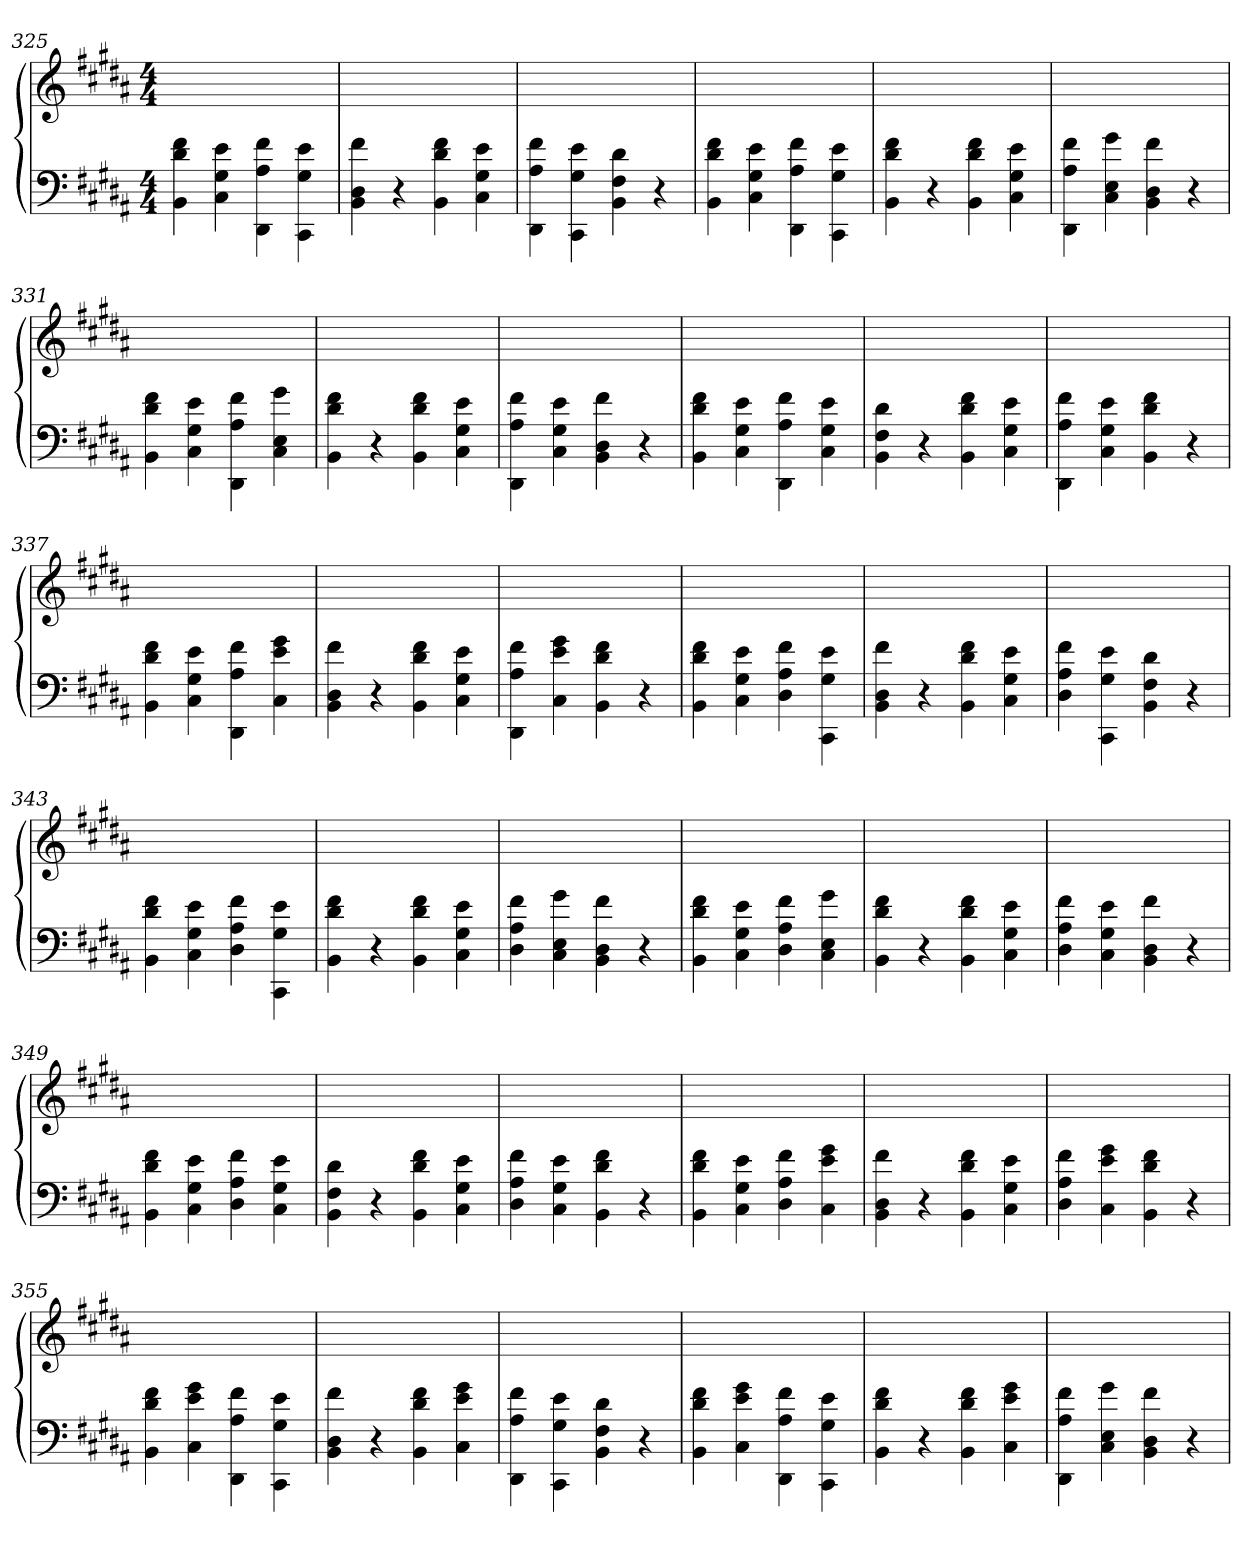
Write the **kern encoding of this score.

**kern	**kern
*part2	*part1
*staff2	*staff1
*clefF4	*clefG2
*k[f#c#g#d#a#]	*k[f#c#g#d#a#]
*B:	*B:
*M4/4	*M4/4
=325	=325
4BB 4d# 4f#	1ryy
4C# 4G# 4e	.
4DD# 4A# 4f#	.
4CC# 4G# 4e	.
=326	=326
4BB 4D# 4f#	1ryy
4r	.
4BB 4d# 4f#	.
4C# 4G# 4e	.
=327	=327
4DD# 4A# 4f#	1ryy
4CC# 4G# 4e	.
4BB 4F# 4d#	.
4r	.
=328	=328
4BB 4d# 4f#	1ryy
4C# 4G# 4e	.
4DD# 4A# 4f#	.
4CC# 4G# 4e	.
=329	=329
4BB 4d# 4f#	1ryy
4r	.
4BB 4d# 4f#	.
4C# 4G# 4e	.
=330	=330
4DD# 4A# 4f#	1ryy
4C# 4E 4g#	.
4BB 4D# 4f#	.
4r	.
=331	=331
4BB 4d# 4f#	1ryy
4C# 4G# 4e	.
4DD# 4A# 4f#	.
4C# 4E 4g#	.
=332	=332
4BB 4d# 4f#	1ryy
4r	.
4BB 4d# 4f#	.
4C# 4G# 4e	.
=333	=333
4DD# 4A# 4f#	1ryy
4C# 4G# 4e	.
4BB 4D# 4f#	.
4r	.
=334	=334
4BB 4d# 4f#	1ryy
4C# 4G# 4e	.
4DD# 4A# 4f#	.
4C# 4G# 4e	.
=335	=335
4BB 4F# 4d#	1ryy
4r	.
4BB 4d# 4f#	.
4C# 4G# 4e	.
=336	=336
4DD# 4A# 4f#	1ryy
4C# 4G# 4e	.
4BB 4d# 4f#	.
4r	.
=337	=337
4BB 4d# 4f#	1ryy
4C# 4G# 4e	.
4DD# 4A# 4f#	.
4C# 4e 4g#	.
=338	=338
4BB 4D# 4f#	1ryy
4r	.
4BB 4d# 4f#	.
4C# 4G# 4e	.
=339	=339
4DD# 4A# 4f#	1ryy
4C# 4e 4g#	.
4BB 4d# 4f#	.
4r	.
=340	=340
4BB 4d# 4f#	1ryy
4C# 4G# 4e	.
4D# 4A# 4f#	.
4CC# 4G# 4e	.
=341	=341
4BB 4D# 4f#	1ryy
4r	.
4BB 4d# 4f#	.
4C# 4G# 4e	.
=342	=342
4D# 4A# 4f#	1ryy
4CC# 4G# 4e	.
4BB 4F# 4d#	.
4r	.
=343	=343
4BB 4d# 4f#	1ryy
4C# 4G# 4e	.
4D# 4A# 4f#	.
4CC# 4G# 4e	.
=344	=344
4BB 4d# 4f#	1ryy
4r	.
4BB 4d# 4f#	.
4C# 4G# 4e	.
=345	=345
4D# 4A# 4f#	1ryy
4C# 4E 4g#	.
4BB 4D# 4f#	.
4r	.
=346	=346
4BB 4d# 4f#	1ryy
4C# 4G# 4e	.
4D# 4A# 4f#	.
4C# 4E 4g#	.
=347	=347
4BB 4d# 4f#	1ryy
4r	.
4BB 4d# 4f#	.
4C# 4G# 4e	.
=348	=348
4D# 4A# 4f#	1ryy
4C# 4G# 4e	.
4BB 4D# 4f#	.
4r	.
=349	=349
4BB 4d# 4f#	1ryy
4C# 4G# 4e	.
4D# 4A# 4f#	.
4C# 4G# 4e	.
=350	=350
4BB 4F# 4d#	1ryy
4r	.
4BB 4d# 4f#	.
4C# 4G# 4e	.
=351	=351
4D# 4A# 4f#	1ryy
4C# 4G# 4e	.
4BB 4d# 4f#	.
4r	.
=352	=352
4BB 4d# 4f#	1ryy
4C# 4G# 4e	.
4D# 4A# 4f#	.
4C# 4e 4g#	.
=353	=353
4BB 4D# 4f#	1ryy
4r	.
4BB 4d# 4f#	.
4C# 4G# 4e	.
=354	=354
4D# 4A# 4f#	1ryy
4C# 4e 4g#	.
4BB 4d# 4f#	.
4r	.
=355	=355
4BB 4d# 4f#	1ryy
4C# 4e 4g#	.
4DD# 4A# 4f#	.
4CC# 4G# 4e	.
=356	=356
4BB 4D# 4f#	1ryy
4r	.
4BB 4d# 4f#	.
4C# 4e 4g#	.
=357	=357
4DD# 4A# 4f#	1ryy
4CC# 4G# 4e	.
4BB 4F# 4d#	.
4r	.
=358	=358
4BB 4d# 4f#	1ryy
4C# 4e 4g#	.
4DD# 4A# 4f#	.
4CC# 4G# 4e	.
=359	=359
4BB 4d# 4f#	1ryy
4r	.
4BB 4d# 4f#	.
4C# 4e 4g#	.
=360	=360
4DD# 4A# 4f#	1ryy
4C# 4E 4g#	.
4BB 4D# 4f#	.
4r	.
=	=
*-	*-
